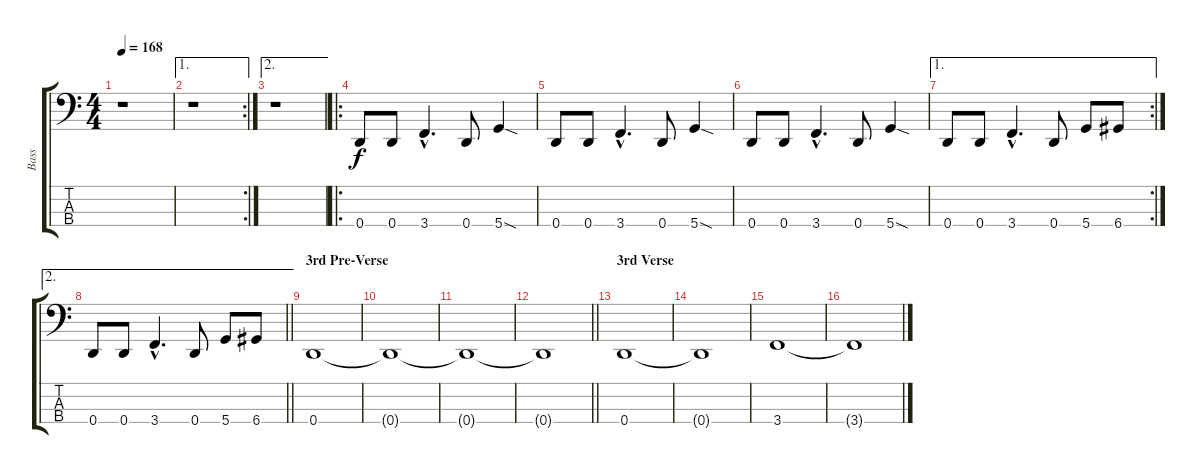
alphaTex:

\track ("Bass" "Bass") {instrument electricbassfinger}
\staff {score tabs}
\tuning (G2 D2 A1 D1) {hide}
\ts (4 4)
\tempo 168
\clef f4
\ks c
r.1{dy f} |
\ae 1
\rc 2
r.1 |
\ae 2
r.1 |
\ro
0.4.8 0.4.8 3.4{hac}.4{d} 0.4.8 5.4{sod}.4 |
0.4.8 0.4.8 3.4{hac}.4{d} 0.4.8 5.4{sod}.4 |
0.4.8 0.4.8 3.4{hac}.4{d} 0.4.8 5.4{sod}.4 |
\ae 1
\rc 2
0.4.8 0.4.8 3.4{hac}.4{d} 0.4.8 5.4.8 6.4.8 |
\ae 2
\barLineRight lightlight
0.4.8 0.4.8 3.4{hac}.4{d} 0.4.8 5.4.8 6.4.8 |
\section ("" "3rd Pre-Verse")
0.4.1 |
0.4{t}.1 |
0.4{t}.1 |
\barLineRight lightlight
0.4{t}.1 |
\section ("" "3rd Verse")
0.4.1 |
0.4{t}.1 |
3.4.1 |
3.4{t}.1
